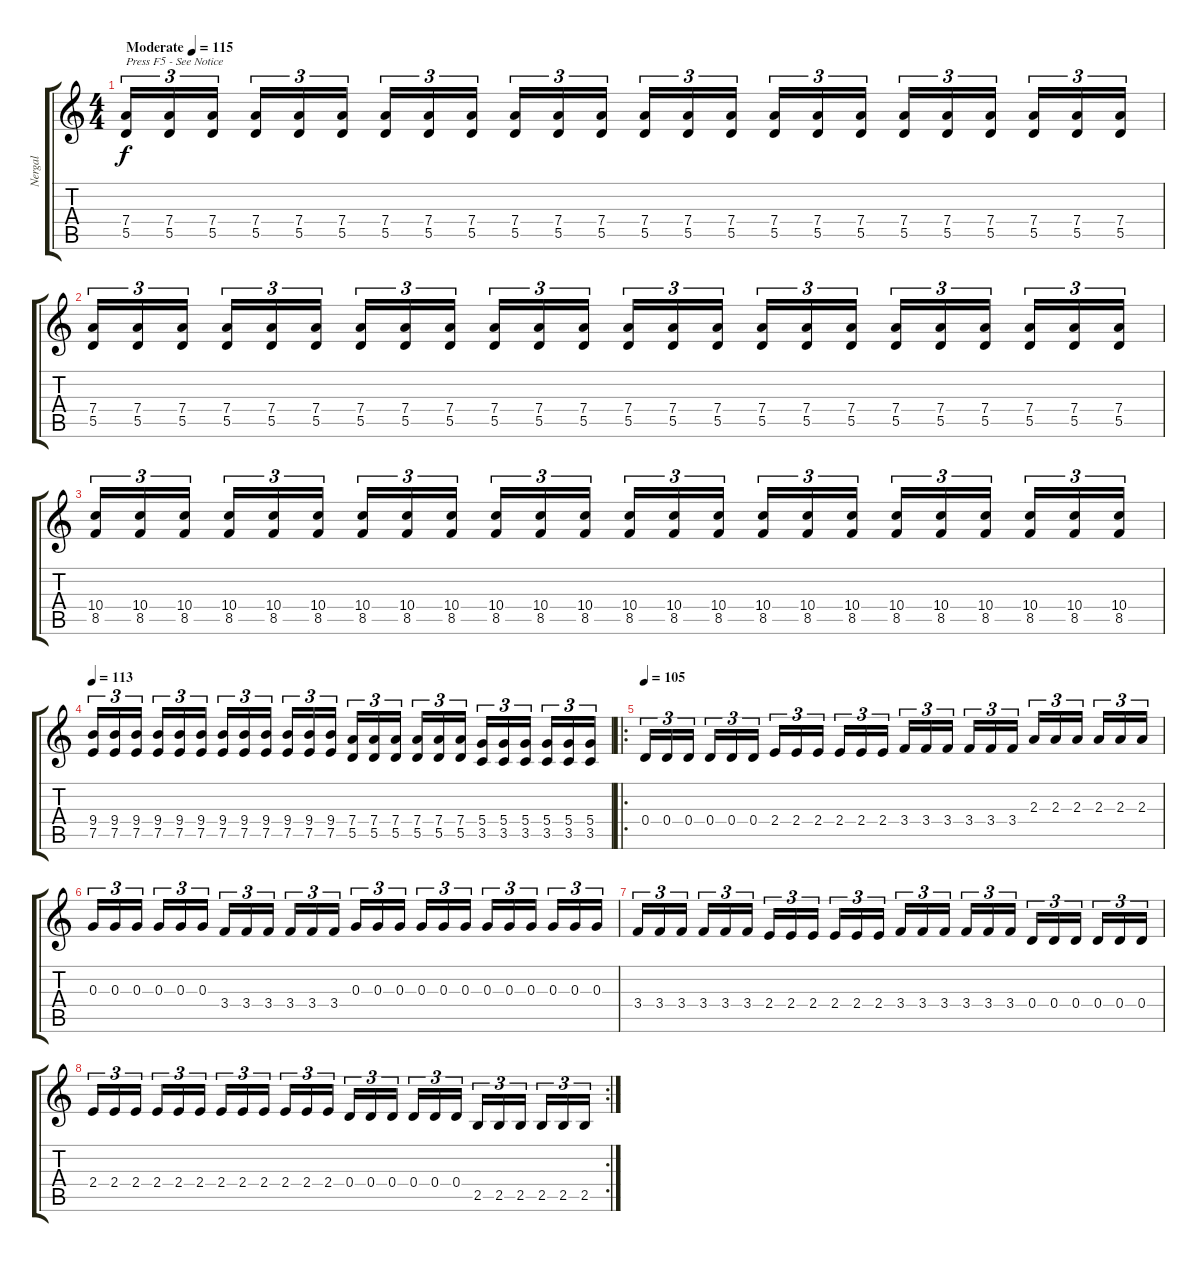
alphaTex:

\track ("Nergal" "Nergal") {instrument distortionguitar}
\staff {score tabs}
\tuning (E4 B3 G3 D3 A2 E2) {hide}
\ts (4 4)
\tempo (115 "Moderate")
\clef g2
\ks c
(7.4 5.5).16{tu (3 2) txt "Press F5 - See Notice" dy f volume 10 instrument distortionguitar} (7.4 5.5).16{tu (3 2)} (7.4 5.5).16{tu (3 2) beam splitsecondary} (7.4 5.5).16{tu (3 2)} (7.4 5.5).16{tu (3 2)} (7.4 5.5).16{tu (3 2)} (7.4 5.5).16{tu (3 2)} (7.4 5.5).16{tu (3 2)} (7.4 5.5).16{tu (3 2) beam splitsecondary} (7.4 5.5).16{tu (3 2)} (7.4 5.5).16{tu (3 2)} (7.4 5.5).16{tu (3 2)} (7.4 5.5).16{tu (3 2)} (7.4 5.5).16{tu (3 2)} (7.4 5.5).16{tu (3 2) beam splitsecondary} (7.4 5.5).16{tu (3 2)} (7.4 5.5).16{tu (3 2)} (7.4 5.5).16{tu (3 2)} (7.4 5.5).16{tu (3 2)} (7.4 5.5).16{tu (3 2)} (7.4 5.5).16{tu (3 2) beam splitsecondary} (7.4 5.5).16{tu (3 2)} (7.4 5.5).16{tu (3 2)} (7.4 5.5).16{tu (3 2)} |
(7.4 5.5).16{tu (3 2)} (7.4 5.5).16{tu (3 2)} (7.4 5.5).16{tu (3 2) beam splitsecondary} (7.4 5.5).16{tu (3 2)} (7.4 5.5).16{tu (3 2)} (7.4 5.5).16{tu (3 2)} (7.4 5.5).16{tu (3 2)} (7.4 5.5).16{tu (3 2)} (7.4 5.5).16{tu (3 2) beam splitsecondary} (7.4 5.5).16{tu (3 2)} (7.4 5.5).16{tu (3 2)} (7.4 5.5).16{tu (3 2)} (7.4 5.5).16{tu (3 2)} (7.4 5.5).16{tu (3 2)} (7.4 5.5).16{tu (3 2) beam splitsecondary} (7.4 5.5).16{tu (3 2)} (7.4 5.5).16{tu (3 2)} (7.4 5.5).16{tu (3 2)} (7.4 5.5).16{tu (3 2)} (7.4 5.5).16{tu (3 2)} (7.4 5.5).16{tu (3 2) beam splitsecondary} (7.4 5.5).16{tu (3 2)} (7.4 5.5).16{tu (3 2)} (7.4 5.5).16{tu (3 2)} |
(10.4 8.5).16{tu (3 2)} (10.4 8.5).16{tu (3 2)} (10.4 8.5).16{tu (3 2) beam splitsecondary} (10.4 8.5).16{tu (3 2)} (10.4 8.5).16{tu (3 2)} (10.4 8.5).16{tu (3 2)} (10.4 8.5).16{tu (3 2)} (10.4 8.5).16{tu (3 2)} (10.4 8.5).16{tu (3 2) beam splitsecondary} (10.4 8.5).16{tu (3 2)} (10.4 8.5).16{tu (3 2)} (10.4 8.5).16{tu (3 2)} (10.4 8.5).16{tu (3 2)} (10.4 8.5).16{tu (3 2)} (10.4 8.5).16{tu (3 2) beam splitsecondary} (10.4 8.5).16{tu (3 2)} (10.4 8.5).16{tu (3 2)} (10.4 8.5).16{tu (3 2)} (10.4 8.5).16{tu (3 2)} (10.4 8.5).16{tu (3 2)} (10.4 8.5).16{tu (3 2) beam splitsecondary} (10.4 8.5).16{tu (3 2)} (10.4 8.5).16{tu (3 2)} (10.4 8.5).16{tu (3 2)} |
\tempo 113
(9.4 7.5).16{tu (3 2)} (9.4 7.5).16{tu (3 2)} (9.4 7.5).16{tu (3 2) beam splitsecondary} (9.4 7.5).16{tu (3 2)} (9.4 7.5).16{tu (3 2)} (9.4 7.5).16{tu (3 2)} (9.4 7.5).16{tu (3 2)} (9.4 7.5).16{tu (3 2)} (9.4 7.5).16{tu (3 2) beam splitsecondary} (9.4 7.5).16{tu (3 2)} (9.4 7.5).16{tu (3 2)} (9.4 7.5).16{tu (3 2)} (7.4 5.5).16{tu (3 2)} (7.4 5.5).16{tu (3 2)} (7.4 5.5).16{tu (3 2) beam splitsecondary} (7.4 5.5).16{tu (3 2)} (7.4 5.5).16{tu (3 2)} (7.4 5.5).16{tu (3 2)} (5.4 3.5).16{tu (3 2)} (5.4 3.5).16{tu (3 2)} (5.4 3.5).16{tu (3 2) beam splitsecondary} (5.4 3.5).16{tu (3 2)} (5.4 3.5).16{tu (3 2)} (5.4 3.5).16{tu (3 2)} |
\ro
\tempo 105
0.4.16{tu (3 2)} 0.4.16{tu (3 2)} 0.4.16{tu (3 2) beam splitsecondary} 0.4.16{tu (3 2)} 0.4.16{tu (3 2)} 0.4.16{tu (3 2)} 2.4.16{tu (3 2)} 2.4.16{tu (3 2)} 2.4.16{tu (3 2) beam splitsecondary} 2.4.16{tu (3 2)} 2.4.16{tu (3 2)} 2.4.16{tu (3 2)} 3.4.16{tu (3 2)} 3.4.16{tu (3 2)} 3.4.16{tu (3 2) beam splitsecondary} 3.4.16{tu (3 2)} 3.4.16{tu (3 2)} 3.4.16{tu (3 2)} 2.3.16{tu (3 2)} 2.3.16{tu (3 2)} 2.3.16{tu (3 2) beam splitsecondary} 2.3.16{tu (3 2)} 2.3.16{tu (3 2)} 2.3.16{tu (3 2)} |
0.3.16{tu (3 2)} 0.3.16{tu (3 2)} 0.3.16{tu (3 2) beam splitsecondary} 0.3.16{tu (3 2)} 0.3.16{tu (3 2)} 0.3.16{tu (3 2)} 3.4.16{tu (3 2)} 3.4.16{tu (3 2)} 3.4.16{tu (3 2) beam splitsecondary} 3.4.16{tu (3 2)} 3.4.16{tu (3 2)} 3.4.16{tu (3 2)} 0.3.16{tu (3 2)} 0.3.16{tu (3 2)} 0.3.16{tu (3 2) beam splitsecondary} 0.3.16{tu (3 2)} 0.3.16{tu (3 2)} 0.3.16{tu (3 2)} 0.3.16{tu (3 2)} 0.3.16{tu (3 2)} 0.3.16{tu (3 2) beam splitsecondary} 0.3.16{tu (3 2)} 0.3.16{tu (3 2)} 0.3.16{tu (3 2)} |
3.4.16{tu (3 2)} 3.4.16{tu (3 2)} 3.4.16{tu (3 2) beam splitsecondary} 3.4.16{tu (3 2)} 3.4.16{tu (3 2)} 3.4.16{tu (3 2)} 2.4.16{tu (3 2)} 2.4.16{tu (3 2)} 2.4.16{tu (3 2) beam splitsecondary} 2.4.16{tu (3 2)} 2.4.16{tu (3 2)} 2.4.16{tu (3 2)} 3.4.16{tu (3 2)} 3.4.16{tu (3 2)} 3.4.16{tu (3 2) beam splitsecondary} 3.4.16{tu (3 2)} 3.4.16{tu (3 2)} 3.4.16{tu (3 2)} 0.4.16{tu (3 2)} 0.4.16{tu (3 2)} 0.4.16{tu (3 2) beam splitsecondary} 0.4.16{tu (3 2)} 0.4.16{tu (3 2)} 0.4.16{tu (3 2)} |
\rc 2
2.4.16{tu (3 2)} 2.4.16{tu (3 2)} 2.4.16{tu (3 2) beam splitsecondary} 2.4.16{tu (3 2)} 2.4.16{tu (3 2)} 2.4.16{tu (3 2)} 2.4.16{tu (3 2)} 2.4.16{tu (3 2)} 2.4.16{tu (3 2) beam splitsecondary} 2.4.16{tu (3 2)} 2.4.16{tu (3 2)} 2.4.16{tu (3 2)} 0.4.16{tu (3 2)} 0.4.16{tu (3 2)} 0.4.16{tu (3 2) beam splitsecondary} 0.4.16{tu (3 2)} 0.4.16{tu (3 2)} 0.4.16{tu (3 2)} 2.5.16{tu (3 2)} 2.5.16{tu (3 2)} 2.5.16{tu (3 2) beam splitsecondary} 2.5.16{tu (3 2)} 2.5.16{tu (3 2)} 2.5.16{tu (3 2)}
